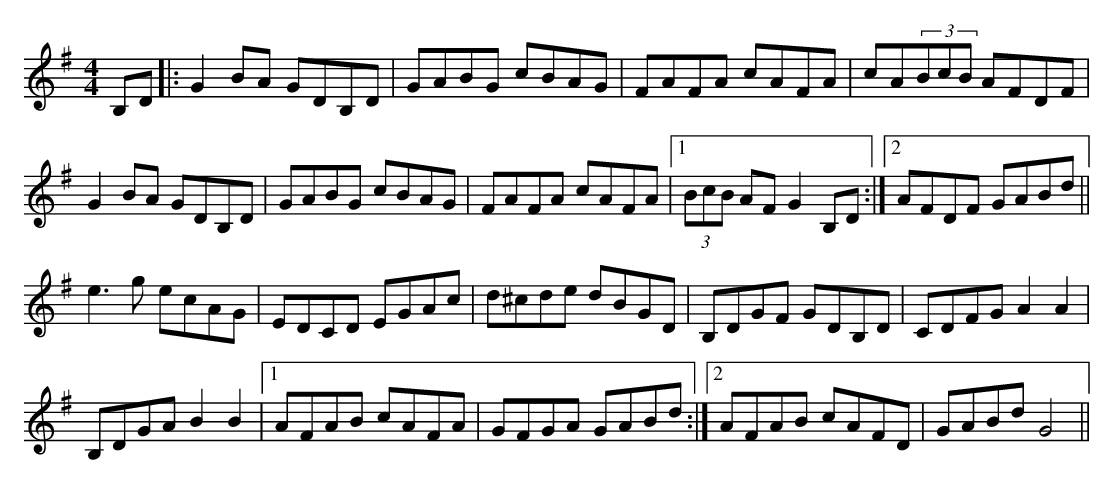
X:1
M:4/4
K:G
B,D|:G2 BA GDB,D|GABG cBAG|FAFA cAFA|cA(3BcB AFDF|
G2 BA GDB,D|GABG cBAG|FAFA cAFA|1 (3BcB AF G2 B,D:|2 AFDF GABd||
e3 g ecAG|EDCD EGAc|d^cde dBGD|B,DGF GDB,D|CDFGA2A2|
B,DGA B2B2|1 AFAB cAFA|GFGA GABd:|2 AFAB cAFD|GABd G4||
